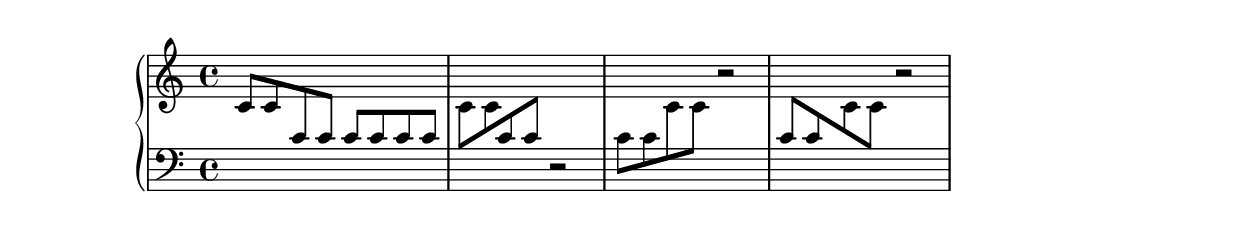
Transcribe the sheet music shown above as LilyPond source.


\version "1.9.4"
\header{
texidoc="
Beams can be typeset over fixed distance aligned staves, beam
beautification doesn't really work, but knees do. Beams should be
behave well, wherever the switching point is.
"
}
\score{
	\context PianoStaff <<
	\context Staff=one \notes\relative c'{
		\stemUp  c8[ c \translator Staff=two \stemUp c c]
		 c[ c c c]
		\translator Staff=one
		\stemDown  c8[ c \translator Staff=two \stemUp c c]
		r2
		\stemDown  c8[ c \translator Staff=one \stemDown c c]
		r2
		\translator Staff=two
		\stemUp  c8[ c \translator Staff=one \stemDown c c]
		r2
	}
	\context Staff=two \notes\relative c'{
		\clef bass
		s1
		s1
		s1
		s1
	}
	>>
}


